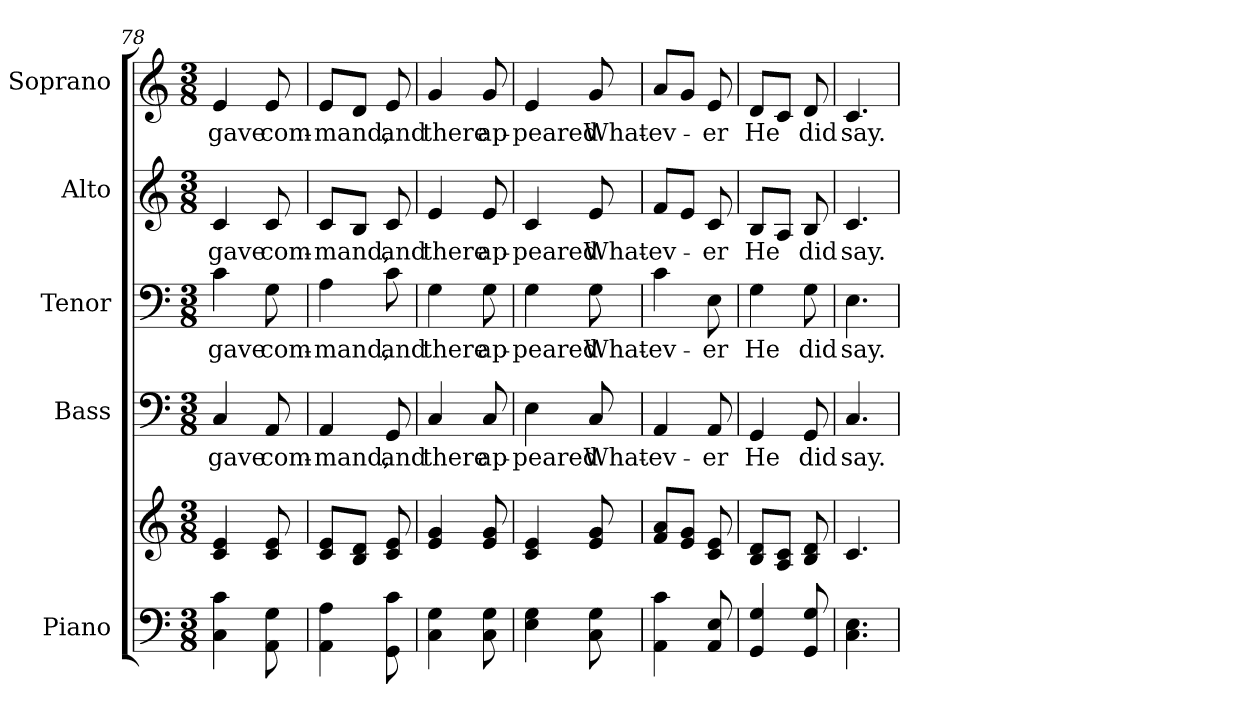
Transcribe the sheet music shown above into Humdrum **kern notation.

**kern	**kern	**kern	**text	**kern	**text	**kern	**text	**kern	**text
*part5	*part5	*part4	*part4	*part3	*part3	*part2	*part2	*part1	*part1
*staff6	*staff5	*staff4	*staff4	*staff3	*staff3	*staff2	*staff2	*staff1	*staff1
*I"Piano	*	*I"Bass	*	*I"Tenor	*	*I"Alto	*	*I"Soprano	*
*I'Pno.	*	*I'B.	*	*I'T.	*	*I'A.	*	*I'S.	*
!!LO:PB:g=z
*clefF4	*clefG2	*clefF4	*	*clefF4	*	*clefG2	*	*clefG2	*
*k[]	*k[]	*k[]	*	*k[]	*	*k[]	*	*k[]	*
*C:	*C:	*C:	*	*C:	*	*C:	*	*C:	*
*M3/8	*M3/8	*M3/8	*	*M3/8	*	*M3/8	*	*M3/8	*
=78	=78	=78	=78	=78	=78	=78	=78	=78	=78
!	!	!	!LO:LY:b:color=#000000	!	!	!	!	!	!
!	!	!	!	!	!LO:LY:b:color=#000000	!	!	!	!
!	!	!	!	!	!	!	!LO:LY:b:color=#000000	!	!
!	!	!	!	!	!	!	!	!	!LO:LY:b:color=#000000
4Ci\ 4ci	4ci/ 4ei	4Ci/	gave	4ci\	gave	4ci/	gave	4ei/	gave
!	!	!	!LO:LY:b:color=#000000	!	!	!	!	!	!
!	!	!	!	!	!LO:LY:b:color=#000000	!	!	!	!
!	!	!	!	!	!	!	!LO:LY:b:color=#000000	!	!
!	!	!	!	!	!	!	!	!	!LO:LY:b:color=#000000
8AAi\ 8Gi	8ci/ 8ei	8AAi/	com-	8Gi\	com-	8ci/	com-	8ei/	com-
=79	=79	=79	=79	=79	=79	=79	=79	=79	=79
!	!	!	!LO:LY:b:color=#000000	!	!	!	!	!	!
!	!	!	!	!	!LO:LY:b:color=#000000	!	!	!	!
!	!	!	!	!	!	!	!LO:LY:b:color=#000000	!	!
!	!	!	!	!	!	!	!	!	!LO:LY:b:color=#000000
4AAi\ 4Ai	8ci/ 8eiL	4AAi/	-mand,	4Ai\	-mand,	8ci/L	-mand,	8ei/L	-mand,
.	8Bi/ 8diJ	.	.	.	.	8Bi/J	.	8di/J	.
!	!	!	!LO:LY:b:color=#000000	!	!	!	!	!	!
!	!	!	!	!	!LO:LY:b:color=#000000	!	!	!	!
!	!	!	!	!	!	!	!LO:LY:b:color=#000000	!	!
!	!	!	!	!	!	!	!	!	!LO:LY:b:color=#000000
8GGi\ 8ci	8ci/ 8ei	8GGi/	and	8ci\	and	8ci/	and	8ei/	and
=80	=80	=80	=80	=80	=80	=80	=80	=80	=80
!	!	!	!LO:LY:b:color=#000000	!	!	!	!	!	!
!	!	!	!	!	!LO:LY:b:color=#000000	!	!	!	!
!	!	!	!	!	!	!	!LO:LY:b:color=#000000	!	!
!	!	!	!	!	!	!	!	!	!LO:LY:b:color=#000000
4Ci\ 4Gi	4ei/ 4gi	4Ci/	there	4Gi\	there	4ei/	there	4gi/	there
!	!	!	!LO:LY:b:color=#000000	!	!	!	!	!	!
!	!	!	!	!	!LO:LY:b:color=#000000	!	!	!	!
!	!	!	!	!	!	!	!LO:LY:b:color=#000000	!	!
!	!	!	!	!	!	!	!	!	!LO:LY:b:color=#000000
8Ci\ 8Gi	8ei/ 8gi	8Ci/	ap-	8Gi\	ap-	8ei/	ap-	8gi/	ap-
=81	=81	=81	=81	=81	=81	=81	=81	=81	=81
!	!	!	!LO:LY:b:color=#000000	!	!	!	!	!	!
!	!	!	!	!	!LO:LY:b:color=#000000	!	!	!	!
!	!	!	!	!	!	!	!LO:LY:b:color=#000000	!	!
!	!	!	!	!	!	!	!	!	!LO:LY:b:color=#000000
4Ei\ 4Gi	4ci/ 4ei	4Ei\	-peared	4Gi\	-peared	4ci/	-peared	4ei/	-peared
!	!	!	!LO:LY:b:color=#000000	!	!	!	!	!	!
!	!	!	!	!	!LO:LY:b:color=#000000	!	!	!	!
!	!	!	!	!	!	!	!LO:LY:b:color=#000000	!	!
!	!	!	!	!	!	!	!	!	!LO:LY:b:color=#000000
8Ci\ 8Gi	8ei/ 8gi	8Ci/	What-	8Gi\	What-	8ei/	What-	8gi/	What-
=82	=82	=82	=82	=82	=82	=82	=82	=82	=82
!	!	!	!LO:LY:b:color=#000000	!	!	!	!	!	!
!	!	!	!	!	!LO:LY:b:color=#000000	!	!	!	!
!	!	!	!	!	!	!	!LO:LY:b:color=#000000	!	!
!	!	!	!	!	!	!	!	!	!LO:LY:b:color=#000000
4AAi\ 4ci	8fi/ 8aiL	4AAi/	-ev-	4ci\	-ev-	8fi/L	-ev-	8ai/L	-ev-
.	8ei/ 8giJ	.	.	.	.	8ei/J	.	8gi/J	.
!	!	!	!LO:LY:b:color=#000000	!	!	!	!	!	!
!	!	!	!	!	!LO:LY:b:color=#000000	!	!	!	!
!	!	!	!	!	!	!	!LO:LY:b:color=#000000	!	!
!	!	!	!	!	!	!	!	!	!LO:LY:b:color=#000000
8AAi/ 8Ei	8ci/ 8ei	8AAi/	-er	8Ei\	-er	8ci/	-er	8ei/	-er
=83	=83	=83	=83	=83	=83	=83	=83	=83	=83
!	!	!	!LO:LY:b:color=#000000	!	!	!	!	!	!
!	!	!	!	!	!LO:LY:b:color=#000000	!	!	!	!
!	!	!	!	!	!	!	!LO:LY:b:color=#000000	!	!
!	!	!	!	!	!	!	!	!	!LO:LY:b:color=#000000
4GGi/ 4Gi	8Bi/ 8diL	4GGi/	He	4Gi\	He	8Bi/L	He	8di/L	He
.	8Ai/ 8ciJ	.	.	.	.	8Ai/J	.	8ci/J	.
!	!	!	!LO:LY:b:color=#000000	!	!	!	!	!	!
!	!	!	!	!	!LO:LY:b:color=#000000	!	!	!	!
!	!	!	!	!	!	!	!LO:LY:b:color=#000000	!	!
!	!	!	!	!	!	!	!	!	!LO:LY:b:color=#000000
8GGi/ 8Gi	8Bi/ 8di	8GGi/	did	8Gi\	did	8Bi/	did	8di/	did
=84	=84	=84	=84	=84	=84	=84	=84	=84	=84
!	!	!	!LO:LY:b:color=#000000	!	!	!	!	!	!
!	!	!	!	!	!LO:LY:b:color=#000000	!	!	!	!
!	!	!	!	!	!	!	!LO:LY:b:color=#000000	!	!
!	!	!	!	!	!	!	!	!	!LO:LY:b:color=#000000
4.Ci\ 4.Ei	4.ci/	4.Ci/	say.	4.Ei\	say.	4.ci/	say.	4.ci/	say.
=	=	=	=	=	=	=	=	=	=
*-	*-	*-	*-	*-	*-	*-	*-	*-	*-
